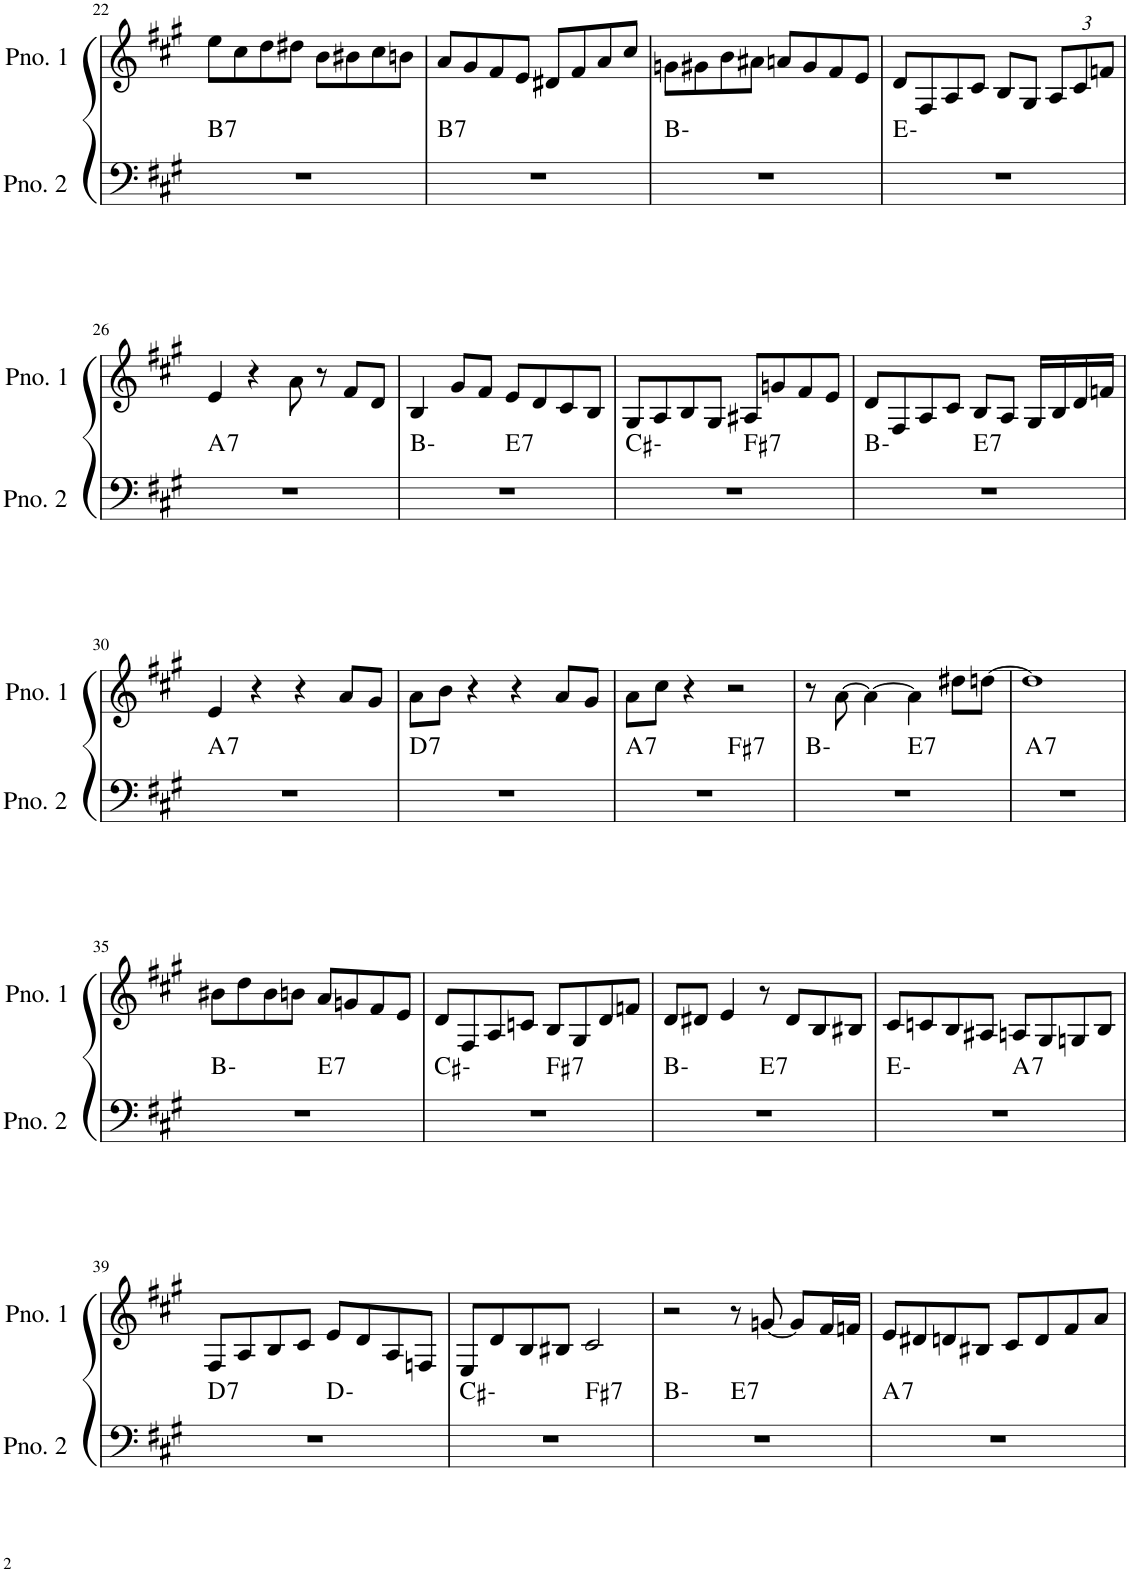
**kern	**harte	**kern
*part2	*part2	*part1
*staff2	*	*staff1
*I"ピアノ 2	*	*I"ピアノ 1
!!LO:PB:g=z
*clefF4	*	*clefG2
*k[f#c#g#]	*	*k[f#c#g#]
*M4/4	*	*M4/4
=22	=22	=22
!	!LO:H:kt=7	!
1r	B:7	8ee\L
.	.	8cc#\
.	.	8dd\
.	.	8dd#X\J
.	.	8b\L
.	.	8b#X\
.	.	8cc#\
.	.	8bn\J
=23	=23	=23
!	!LO:H:kt=7	!
1r	B:7	8a/L
.	.	8g#/
.	.	8f#/
.	.	8e/J
.	.	8d#X/L
.	.	8f#/
.	.	8a/
.	.	8cc#/J
=24	=24	=24
1r	B:min	8gn\L
.	.	8g#X\
.	.	8b\
.	.	8a#X\J
.	.	8an/L
.	.	8g#/
.	.	8f#/
.	.	8e/J
=25	=25	=25
1r	E:min	8d/L
.	.	8F#/
.	.	8A/
.	.	8c#/J
.	.	8B/L
.	.	8G#/J
*	*	*Xbrackettup
.	.	12A/L
.	.	12c#/
.	.	12fn/J
!!LO:LB:g=z
=26	=26	=26
!	!LO:H:kt=7	!
1r	A:7	4e/
.	.	4r
.	.	8a\
.	.	8r
.	.	8f#/L
.	.	8d/J
=27	=27	=27
*^	*	*
1r	2ryy	B:min	4B/
.	.	.	8g#/L
.	.	.	8f#/J
!	!	!LO:H:kt=7	!
.	2ryy	E:7	8e/L
.	.	.	8d/
.	.	.	8c#/
.	.	.	8B/J
=28	=28	=28	=28
1r	2ryy	C#:min	8G#/L
.	.	.	8A/
.	.	.	8B/
.	.	.	8G#/J
!	!	!LO:H:kt=7	!
.	2ryy	F#:7	8A#X/L
.	.	.	8gn/
.	.	.	8f#/
.	.	.	8e/J
=29	=29	=29	=29
1r	2ryy	B:min	8d/L
.	.	.	8F#/
.	.	.	8A/
.	.	.	8c#/J
!	!	!LO:H:kt=7	!
.	2ryy	E:7	8B/L
.	.	.	8A/J
.	.	.	16G#/LL
.	.	.	16B/
.	.	.	16d/
.	.	.	16fn/JJ
!!LO:LB:g=z
=30	=30	=30	=30
!	!	!LO:H:kt=7	!
*v	*v	*	*
1r	A:7	4e/
.	.	4r
.	.	4r
.	.	8a/L
.	.	8g#/J
=31	=31	=31
!	!LO:H:kt=7	!
1r	D:7	8a\L
.	.	8b\J
.	.	4r
.	.	4r
.	.	8a/L
.	.	8g#/J
=32	=32	=32
!	!LO:H:kt=7	!
*^	*	*
1r	2ryy	A:7	8a\L
.	.	.	8cc#\J
.	.	.	4r
!	!	!LO:H:kt=7	!
.	2ryy	F#:7	2r
=33	=33	=33	=33
1r	2ryy	B:min	8r
.	.	.	[8a\
.	.	.	4a\_
!	!	!LO:H:kt=7	!
.	2ryy	E:7	4a\]
.	.	.	8dd#X\L
.	.	.	[8ddn\J
=34	=34	=34	=34
!	!	!LO:H:kt=7	!
*v	*v	*	*
1r	A:7	1dd]
!!LO:LB:g=z
=35	=35	=35
*^	*	*
1r	2ryy	B:min	8b#X\L
.	.	.	8dd\
.	.	.	8b#\
.	.	.	8bn\J
!	!	!LO:H:kt=7	!
.	2ryy	E:7	8a/L
.	.	.	8gn/
.	.	.	8f#/
.	.	.	8e/J
=36	=36	=36	=36
1r	2ryy	C#:min	8d/L
.	.	.	8F#/
.	.	.	8A/
.	.	.	8cn/J
!	!	!LO:H:kt=7	!
.	2ryy	F#:7	8B/L
.	.	.	8G#/
.	.	.	8d/
.	.	.	8fn/J
=37	=37	=37	=37
1r	2ryy	B:min	8d/L
.	.	.	8d#X/J
.	.	.	4e/
!	!	!LO:H:kt=7	!
.	2ryy	E:7	8r
.	.	.	8d#/L
.	.	.	8B/
.	.	.	8B#X/J
=38	=38	=38	=38
1r	2ryy	E:min	8c#/L
.	.	.	8cn/
.	.	.	8B/
.	.	.	8A#X/J
!	!	!LO:H:kt=7	!
.	2ryy	A:7	8An/L
.	.	.	8G#/
.	.	.	8Gn/
.	.	.	8B/J
!!LO:LB:g=z
=39	=39	=39	=39
!	!	!LO:H:kt=7	!
1r	2ryy	D:7	8F#/L
.	.	.	8A/
.	.	.	8B/
.	.	.	8c#/J
.	2ryy	D:min	8e/L
.	.	.	8d/
.	.	.	8A/
.	.	.	8Fn/J
=40	=40	=40	=40
1r	2ryy	C#:min	8E/L
.	.	.	8d/
.	.	.	8B/
.	.	.	8B#X/J
!	!	!LO:H:kt=7	!
.	2ryy	F#:7	2c#/
=41	=41	=41	=41
1r	2ryy	B:min	2r
!	!	!LO:H:kt=7	!
.	2ryy	E:7	8r
.	.	.	[8gn/
.	.	.	8g/L]
.	.	.	16f#/L
.	.	.	16fn/JJ
=42	=42	=42	=42
!	!	!LO:H:kt=7	!
*v	*v	*	*
1r	A:7	8e/L
.	.	8d#X/
.	.	8dn/
.	.	8B#X/J
.	.	8c#/L
.	.	8d/
.	.	8f#/
.	.	8a/J
=	=	=
*-	*-	*-
